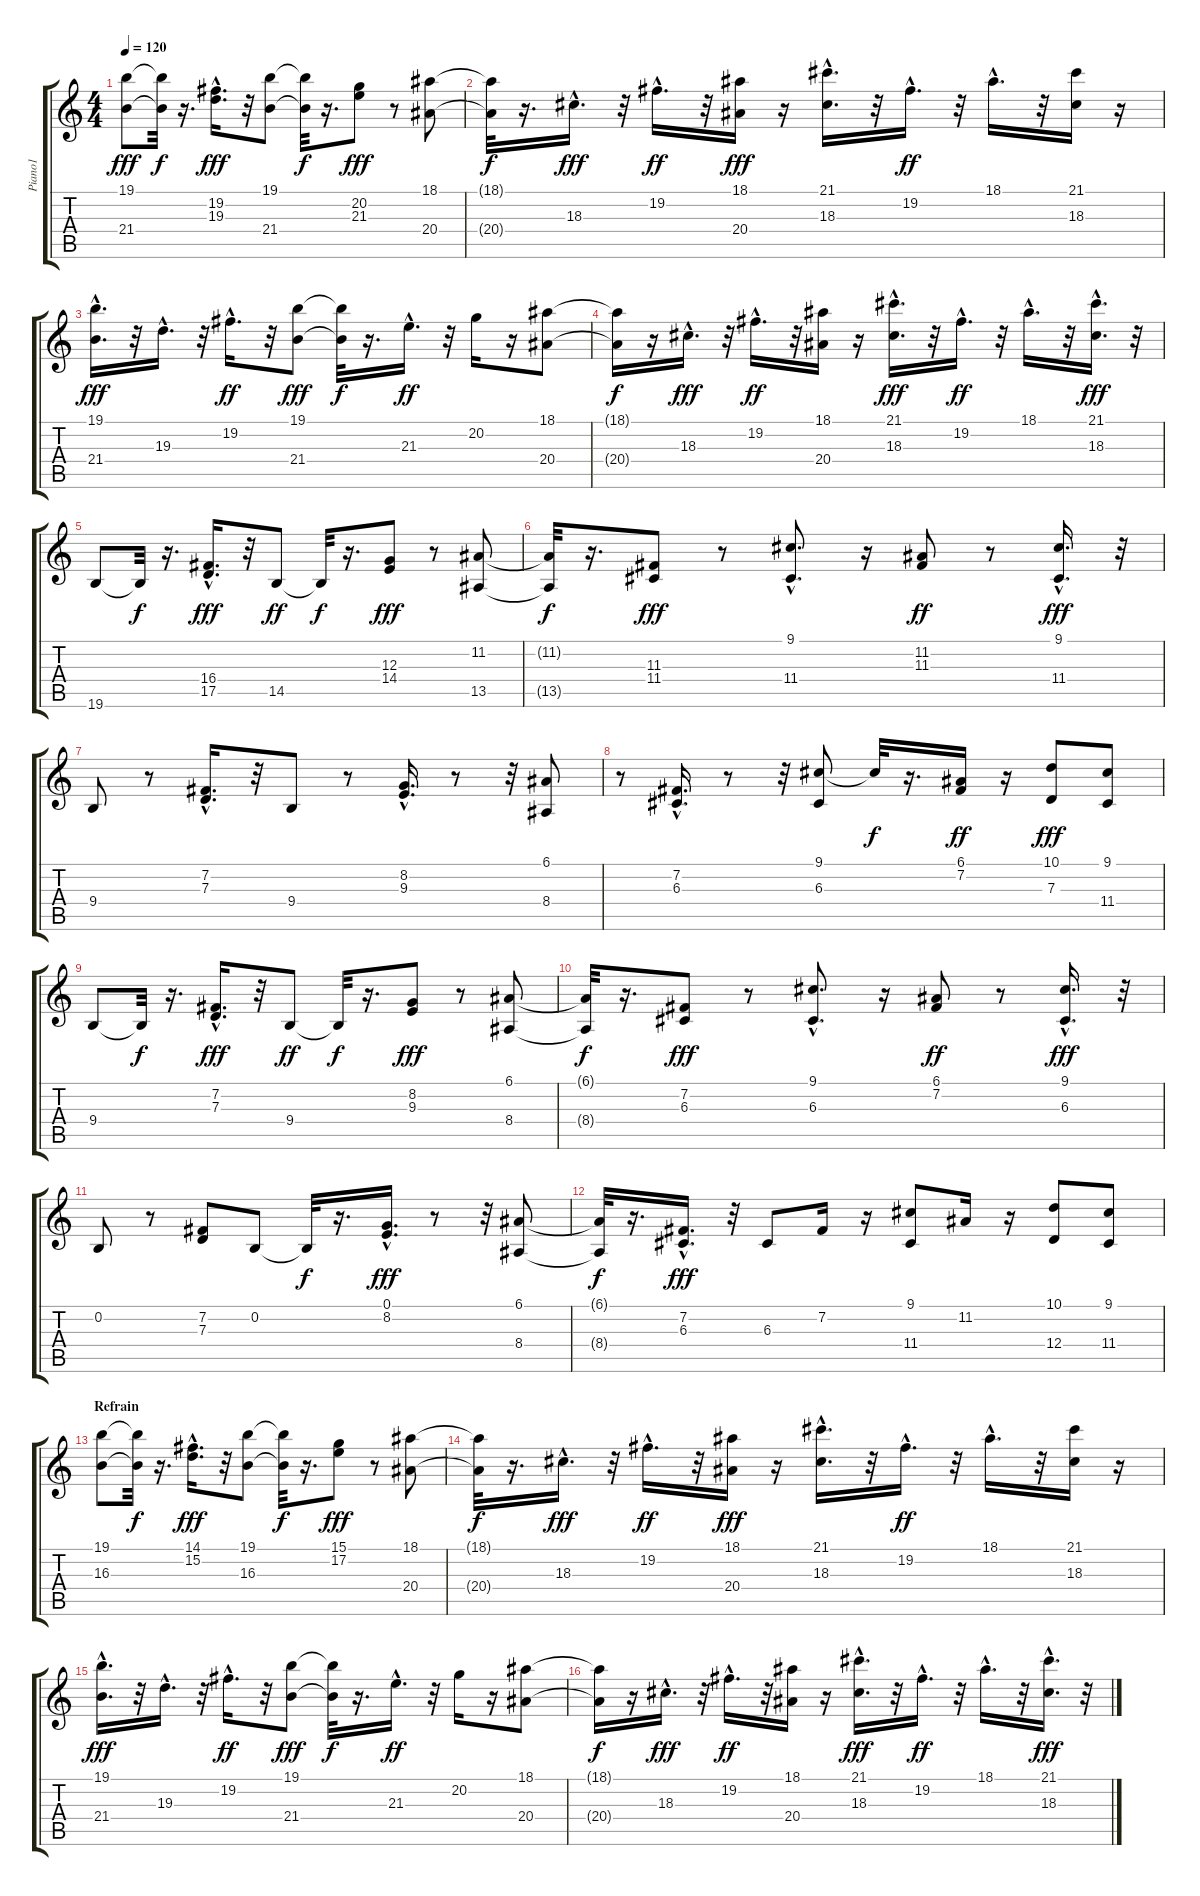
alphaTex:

\track ("Piano1" "Piano1") {instrument brightacousticpiano}
\staff {score tabs}
\tuning (E4 B3 G3 D3 A2 E2) {hide}
\ts (4 4)
\tempo 120
\clef g2
\ks c
(19.1 21.4).8{dy fff} (19.1{t} 21.4{t}).32{dy f} r.16{d} (19.2{hac} 19.3{hac}).16{d dy fff} r.32 (19.1 21.4).8 (19.1{t} 21.4{t}).32{dy f} r.16{d} (20.2 21.3).8{dy fff} r.8 (18.1 20.4).8 |
(18.1{t} 20.4{t}).32{dy f} r.16{d} 18.3{hac}.16{d dy fff} r.32 19.2{hac}.16{d dy ff} r.32 (18.1 20.4).16{dy fff} r.16 (21.1{hac} 18.3{hac}).16{d} r.32 19.2{hac}.16{d dy ff} r.32 18.1{hac}.16{d} r.32 (21.1 18.3).16 r.16 |
(19.1{hac} 21.4{hac}).16{d dy fff} r.32 19.3{hac}.16{d} r.32 19.2{hac}.16{d dy ff} r.32 (19.1 21.4).8{dy fff} (19.1{t} 21.4{t}).32{dy f} r.16{d} 21.3{hac}.16{d dy ff} r.32 20.2.16 r.16 (18.1 20.4).8 |
(18.1{t} 20.4{t}).16{dy f} r.16 18.3{hac}.16{d dy fff} r.32 19.2{hac}.16{d dy ff} r.32 (18.1 20.4).16 r.16 (21.1{hac} 18.3{hac}).16{d dy fff} r.32 19.2{hac}.16{d dy ff} r.32 18.1{hac}.16{d} r.32 (21.1{hac} 18.3{hac}).16{d dy fff} r.32 |
19.6.8 19.6{t}.32{dy f} r.16{d} (16.4{hac} 17.5{hac}).16{d dy fff} r.32 14.5.8{dy ff} 14.5{t}.32{dy f} r.16{d} (12.3 14.4).8{dy fff} r.8 (11.2 13.5).8 |
(11.2{t} 13.5{t}).32{dy f} r.16{d} (11.3 11.4).8{dy fff} r.8 (9.1{hac} 11.4{hac}).8{d} r.16 (11.2 11.3).8{dy ff} r.8 (9.1{hac} 11.4{hac}).16{d dy fff} r.32 |
9.4.8 r.8 (7.2{hac} 7.3{hac}).16{d} r.32 9.4.8 r.8 (8.2{hac} 9.3{hac}).16{d} r.8 r.32 (6.1 8.4).8 |
r.8 (7.2{hac} 6.3{hac}).16{d} r.8 r.32 (9.1 6.3).8 9.1{t}.32{dy f} r.16{d} (6.1 7.2).16{dy ff} r.16 (10.1 7.3).8{dy fff} (9.1 11.4).8 |
9.4.8 9.4{t}.32{dy f} r.16{d} (7.2{hac} 7.3{hac}).16{d dy fff} r.32 9.4.8{dy ff} 9.4{t}.32{dy f} r.16{d} (8.2 9.3).8{dy fff} r.8 (6.1 8.4).8 |
(6.1{t} 8.4{t}).32{dy f} r.16{d} (7.2 6.3).8{dy fff} r.8 (9.1{hac} 6.3{hac}).8{d} r.16 (6.1 7.2).8{dy ff} r.8 (9.1{hac} 6.3{hac}).16{d dy fff} r.32 |
0.2.8 r.8 (7.2 7.3).8 0.2.8 0.2{t}.32{dy f} r.16{d} (0.1{hac} 8.2{hac}).16{d dy fff} r.8 r.32 (6.1 8.4).8 |
(6.1{t} 8.4{t}).32{dy f} r.16{d} (7.2{hac} 6.3).16{d dy fff} r.32 6.3.8 7.2.16 r.16 (9.1 11.4).8 11.2.16 r.16 (10.1 12.4).8 (9.1 11.4).8 |
\section ("" "Refrain")
(19.1 16.3).8 (19.1{t} 16.3{t}).32{dy f} r.16{d} (14.1{hac} 15.2{hac}).16{d dy fff} r.32 (19.1 16.3).8 (19.1{t} 16.3{t}).32{dy f} r.16{d} (15.1 17.2).8{dy fff} r.8 (18.1 20.4).8 |
(18.1{t} 20.4{t}).32{dy f} r.16{d} 18.3{hac}.16{d dy fff} r.32 19.2{hac}.16{d dy ff} r.32 (18.1 20.4).16{dy fff} r.16 (21.1{hac} 18.3{hac}).16{d} r.32 19.2{hac}.16{d dy ff} r.32 18.1{hac}.16{d} r.32 (21.1 18.3).16 r.16 |
(19.1{hac} 21.4{hac}).16{d dy fff} r.32 19.3{hac}.16{d} r.32 19.2{hac}.16{d dy ff} r.32 (19.1 21.4).8{dy fff} (19.1{t} 21.4{t}).32{dy f} r.16{d} 21.3{hac}.16{d dy ff} r.32 20.2.16 r.16 (18.1 20.4).8 |
(18.1{t} 20.4{t}).16{dy f} r.16 18.3{hac}.16{d dy fff} r.32 19.2{hac}.16{d dy ff} r.32 (18.1 20.4).16 r.16 (21.1{hac} 18.3{hac}).16{d dy fff} r.32 19.2{hac}.16{d dy ff} r.32 18.1{hac}.16{d} r.32 (21.1{hac} 18.3{hac}).16{d dy fff} r.32
